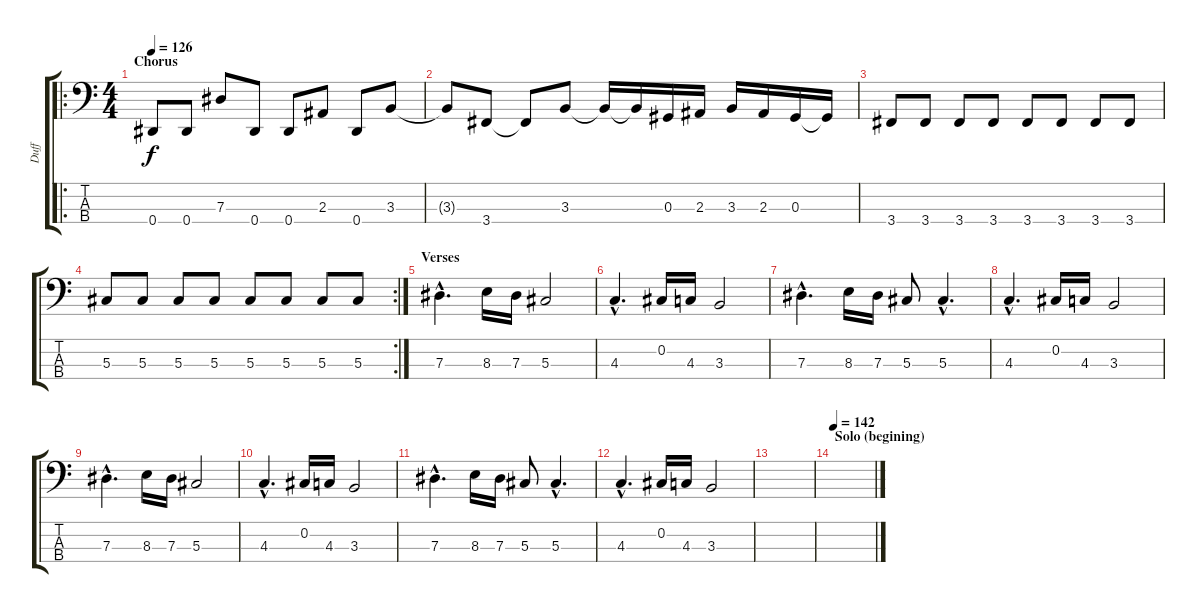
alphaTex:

\track ("Duff" "Duff") {instrument electricbassfinger}
\staff {score tabs}
\tuning (Gb2 Db2 Ab1 Eb1) {hide}
\ro
\ts (4 4)
\section ("" "Chorus")
\tempo 126
\clef f4
\ks c
0.4.8{dy f} 0.4.8 7.3.8 0.4.8 0.4.8 2.3.8 0.4.8 3.3.8 |
3.3{t}.8 3.4.8 3.4{t}.8 3.3.8 3.3{t}.16 3.3{t}.16 0.3.16 2.3.16 3.3.16 2.3.16 0.3.16 0.3{t}.16 |
3.4.8 3.4.8 3.4.8 3.4.8 3.4.8 3.4.8 3.4.8 3.4.8 |
\rc 2
5.3.8 5.3.8 5.3.8 5.3.8 5.3.8 5.3.8 5.3.8 5.3.8 |
\section ("" "Verses")
7.3{hac}.4{d} 8.3.16 7.3.16 5.3.2 |
4.3{hac}.4{d} 0.2.16 4.3.16 3.3.2 |
7.3{hac}.4{d} 8.3.16 7.3.16 5.3.8 5.3{hac}.4{d} |
4.3{hac}.4{d} 0.2.16 4.3.16 3.3.2 |
7.3{hac}.4{d} 8.3.16 7.3.16 5.3.2 |
4.3{hac}.4{d} 0.2.16 4.3.16 3.3.2 |
7.3{hac}.4{d} 8.3.16 7.3.16 5.3.8 5.3{hac}.4{d} |
4.3{hac}.4{d} 0.2.16 4.3.16 3.3.2 |
|
\section ("" "Solo (begining)")
\tempo 142
